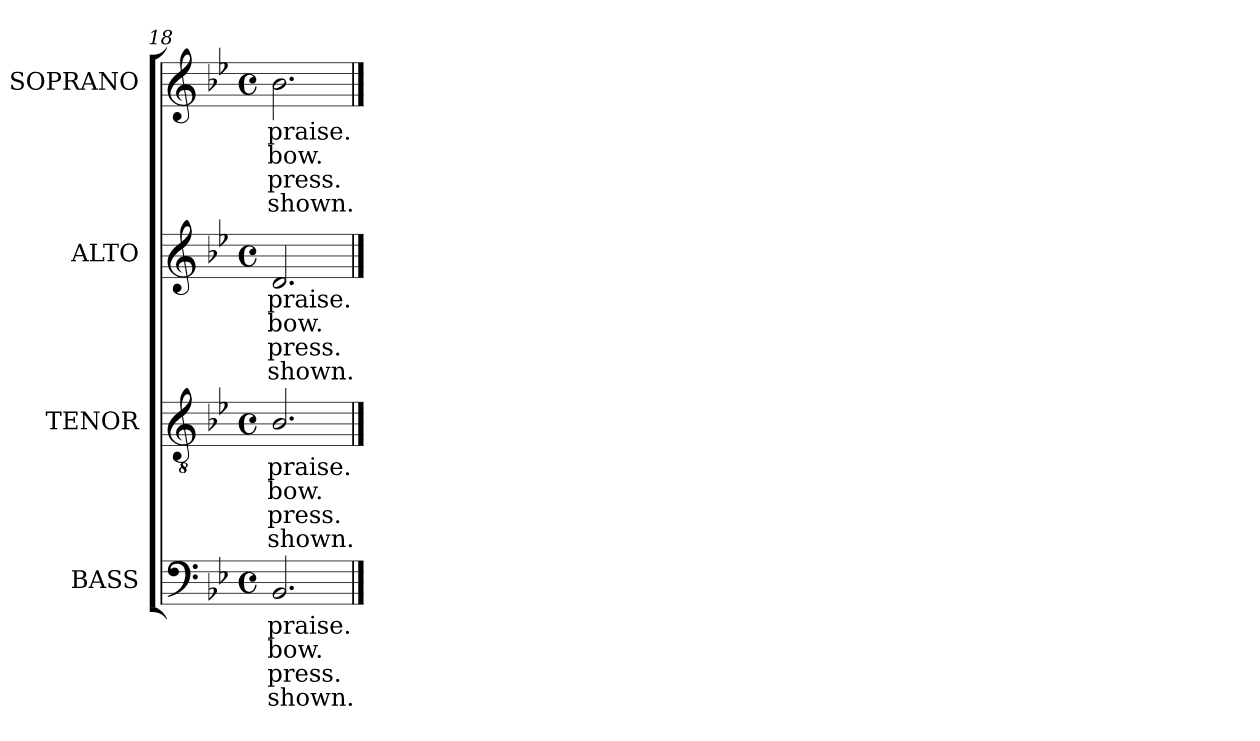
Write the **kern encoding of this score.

**kern	**text	**text	**text	**text	**kern	**text	**text	**text	**text	**kern	**text	**text	**text	**text	**kern	**text	**text	**text	**text
*part4	*part4	*part4	*part4	*part4	*part3	*part3	*part3	*part3	*part3	*part2	*part2	*part2	*part2	*part2	*part1	*part1	*part1	*part1	*part1
*staff4	*staff4	*staff4	*staff4	*staff4	*staff3	*staff3	*staff3	*staff3	*staff3	*staff2	*staff2	*staff2	*staff2	*staff2	*staff1	*staff1	*staff1	*staff1	*staff1
*I"BASS	*	*	*	*	*I"TENOR	*	*	*	*	*I"ALTO	*	*	*	*	*I"SOPRANO	*	*	*	*
*I'B.	*	*	*	*	*I'T.	*	*	*	*	*I'A.	*	*	*	*	*I'S.	*	*	*	*
*clefF4	*	*	*	*	*clefGv2	*	*	*	*	*clefG2	*	*	*	*	*clefG2	*	*	*	*
*	*	*	*	*	*ITrd7c12	*	*	*	*	*	*	*	*	*	*	*	*	*	*
*k[b-e-]	*	*	*	*	*k[b-e-]	*	*	*	*	*k[b-e-]	*	*	*	*	*k[b-e-]	*	*	*	*
*B-:	*	*	*	*	*B-:	*	*	*	*	*B-:	*	*	*	*	*B-:	*	*	*	*
*M4/4	*	*	*	*	*M4/4	*	*	*	*	*M4/4	*	*	*	*	*M4/4	*	*	*	*
*met(c)	*	*	*	*	*met(c)	*	*	*	*	*met(c)	*	*	*	*	*met(c)	*	*	*	*
=18	=18	=18	=18	=18	=18	=18	=18	=18	=18	=18	=18	=18	=18	=18	=18	=18	=18	=18	=18
!	!LO:LY:b:color=#000000	!LO:LY:b:color=#000000	!LO:LY:b:color=#000000	!LO:LY:b:color=#000000	!	!	!	!	!	!	!	!	!	!	!	!	!	!	!
!	!	!	!	!	!	!LO:LY:b:color=#000000	!LO:LY:b:color=#000000	!LO:LY:b:color=#000000	!LO:LY:b:color=#000000	!	!	!	!	!	!	!	!	!	!
!	!	!	!	!	!	!	!	!	!	!	!LO:LY:b:color=#000000	!LO:LY:b:color=#000000	!LO:LY:b:color=#000000	!LO:LY:b:color=#000000	!	!	!	!	!
!	!	!	!	!	!	!	!	!	!	!	!	!	!	!	!	!LO:LY:b:color=#000000	!LO:LY:b:color=#000000	!LO:LY:b:color=#000000	!LO:LY:b:color=#000000
2.BB-i/	praise.	bow.	press.	shown.	2.BB-i/	praise.	bow.	press.	shown.	2.di/	praise.	bow.	press.	shown.	2.b-i\	praise.	bow.	press.	shown.
==	==	==	==	==	==	==	==	==	==	==	==	==	==	==	==	==	==	==	==
*-	*-	*-	*-	*-	*-	*-	*-	*-	*-	*-	*-	*-	*-	*-	*-	*-	*-	*-	*-
